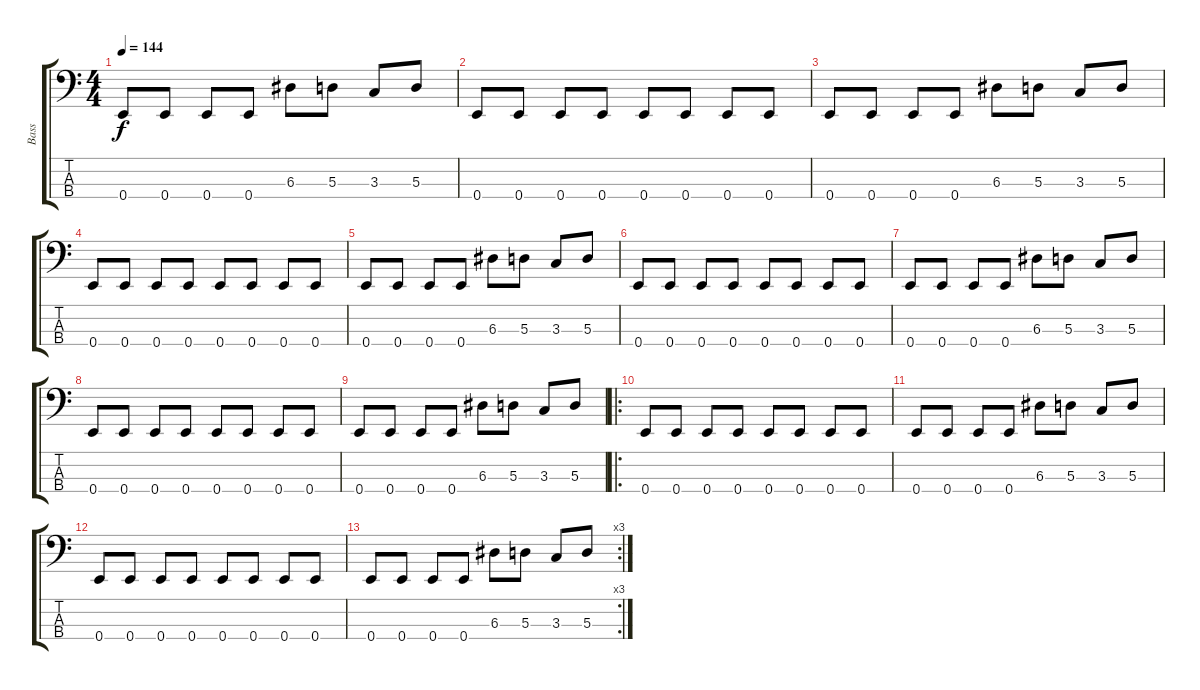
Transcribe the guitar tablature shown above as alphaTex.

\track ("Bass" "Bass") {instrument electricbassfinger}
\staff {score tabs}
\tuning (G2 D2 A1 E1) {hide}
\ts (4 4)
\tempo 144
\clef f4
\ks c
0.4.8{dy f} 0.4.8 0.4.8 0.4.8 6.3.8 5.3.8 3.3.8 5.3.8 |
0.4.8 0.4.8 0.4.8 0.4.8 0.4.8 0.4.8 0.4.8 0.4.8 |
0.4.8 0.4.8 0.4.8 0.4.8 6.3.8 5.3.8 3.3.8 5.3.8 |
0.4.8 0.4.8 0.4.8 0.4.8 0.4.8 0.4.8 0.4.8 0.4.8 |
0.4.8 0.4.8 0.4.8 0.4.8 6.3.8 5.3.8 3.3.8 5.3.8 |
0.4.8 0.4.8 0.4.8 0.4.8 0.4.8 0.4.8 0.4.8 0.4.8 |
0.4.8 0.4.8 0.4.8 0.4.8 6.3.8 5.3.8 3.3.8 5.3.8 |
0.4.8 0.4.8 0.4.8 0.4.8 0.4.8 0.4.8 0.4.8 0.4.8 |
0.4.8 0.4.8 0.4.8 0.4.8 6.3.8 5.3.8 3.3.8 5.3.8 |
\ro
0.4.8 0.4.8 0.4.8 0.4.8 0.4.8 0.4.8 0.4.8 0.4.8 |
0.4.8 0.4.8 0.4.8 0.4.8 6.3.8 5.3.8 3.3.8 5.3.8 |
0.4.8 0.4.8 0.4.8 0.4.8 0.4.8 0.4.8 0.4.8 0.4.8 |
\rc 3
0.4.8 0.4.8 0.4.8 0.4.8 6.3.8 5.3.8 3.3.8 5.3.8{volume 5}
